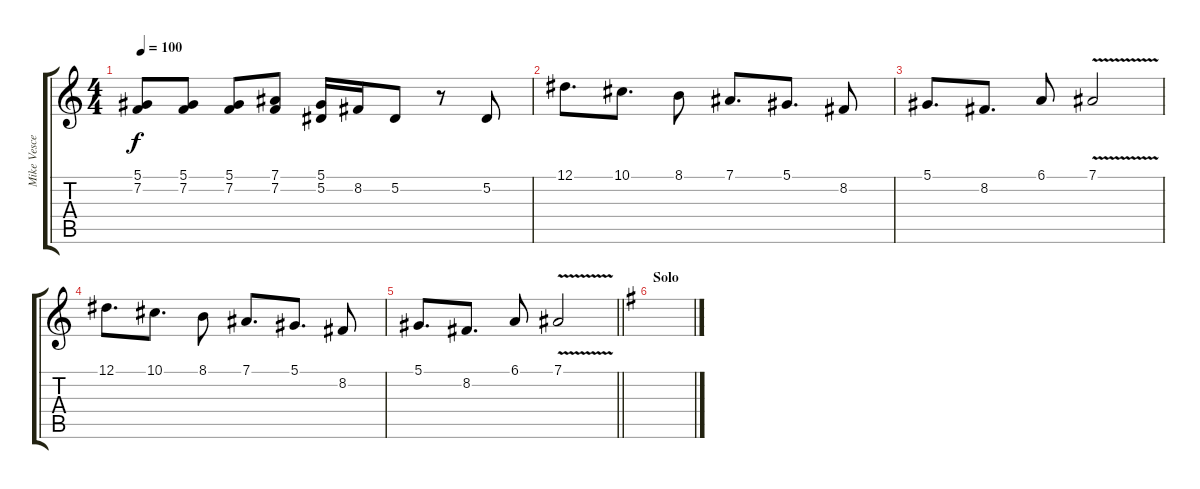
\track ("Mike Vescera" "Mike Vesce") {instrument lead2sawtooth}
\staff {score tabs}
\tuning (Eb4 Bb3 Gb3 Db3 Ab2 Eb2) {hide}
\ts (4 4)
\tempo 100
\clef g2
\ks c
(5.1 7.2).8{dy f} (5.1 7.2).8 (5.1 7.2).8 (7.1 7.2).8 (5.1 5.2).16 8.2.16 5.2.8 r.8 5.2.8 |
12.1.8{d} 10.1.8{d} 8.1.8 7.1.8{d} 5.1.8{d} 8.2.8 |
5.1.8{d} 8.2.8{d} 6.1.8 7.1{v}.2 |
12.1.8{d} 10.1.8{d} 8.1.8 7.1.8{d} 5.1.8{d} 8.2.8 |
\barLineRight lightlight
5.1.8{d} 8.2.8{d} 6.1.8 7.1{v}.2 |
\section ("" "Solo")
\ks eminor
